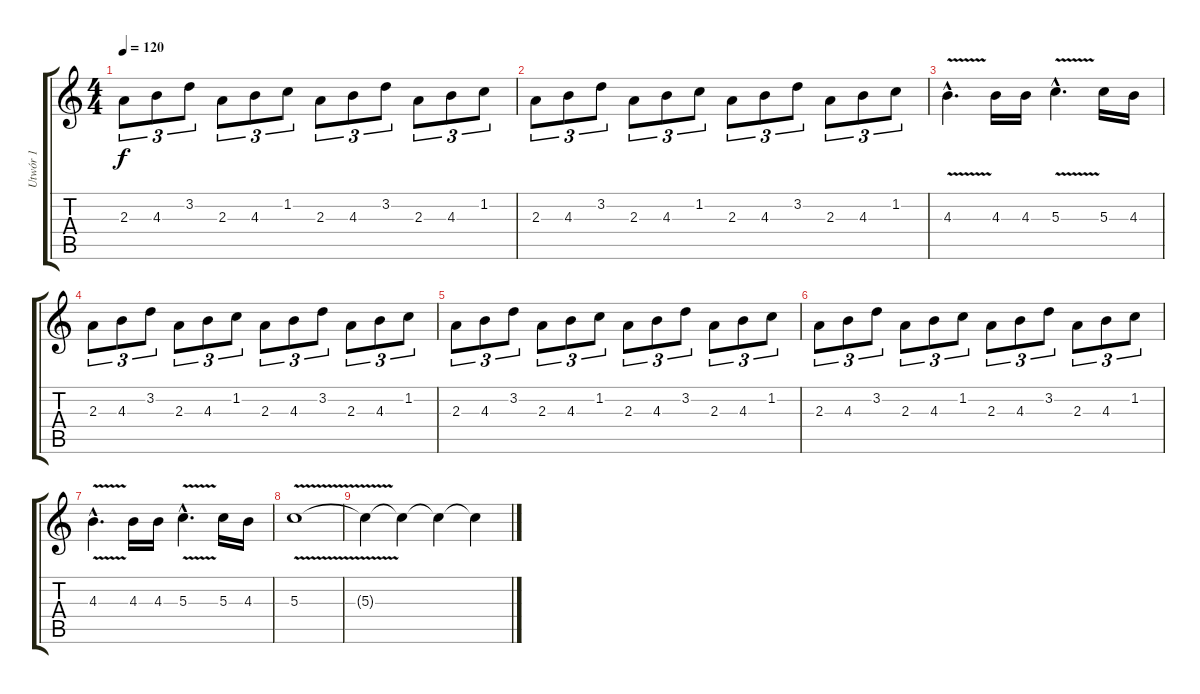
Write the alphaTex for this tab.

\track ("Utwór 1" "Utwór 1") {instrument distortionguitar}
\staff {score tabs}
\tuning (E4 B3 G3 D3 A2 E2) {hide}
\ts (4 4)
\tempo 120
\clef g2
\ks c
2.3.8{tu (3 2) dy f} 4.3.8{tu (3 2)} 3.2.8{tu (3 2)} 2.3.8{tu (3 2)} 4.3.8{tu (3 2)} 1.2.8{tu (3 2)} 2.3.8{tu (3 2)} 4.3.8{tu (3 2)} 3.2.8{tu (3 2)} 2.3.8{tu (3 2)} 4.3.8{tu (3 2)} 1.2.8{tu (3 2)} |
2.3.8{tu (3 2)} 4.3.8{tu (3 2)} 3.2.8{tu (3 2)} 2.3.8{tu (3 2)} 4.3.8{tu (3 2)} 1.2.8{tu (3 2)} 2.3.8{tu (3 2)} 4.3.8{tu (3 2)} 3.2.8{tu (3 2)} 2.3.8{tu (3 2)} 4.3.8{tu (3 2)} 1.2.8{tu (3 2)} |
4.3{v hac}.4{d} 4.3.16 4.3.16 5.3{v hac}.4{d} 5.3.16 4.3.16 |
2.3.8{tu (3 2)} 4.3.8{tu (3 2)} 3.2.8{tu (3 2)} 2.3.8{tu (3 2)} 4.3.8{tu (3 2)} 1.2.8{tu (3 2)} 2.3.8{tu (3 2)} 4.3.8{tu (3 2)} 3.2.8{tu (3 2)} 2.3.8{tu (3 2)} 4.3.8{tu (3 2)} 1.2.8{tu (3 2)} |
2.3.8{tu (3 2)} 4.3.8{tu (3 2)} 3.2.8{tu (3 2)} 2.3.8{tu (3 2)} 4.3.8{tu (3 2)} 1.2.8{tu (3 2)} 2.3.8{tu (3 2)} 4.3.8{tu (3 2)} 3.2.8{tu (3 2)} 2.3.8{tu (3 2)} 4.3.8{tu (3 2)} 1.2.8{tu (3 2)} |
2.3.8{tu (3 2)} 4.3.8{tu (3 2)} 3.2.8{tu (3 2)} 2.3.8{tu (3 2)} 4.3.8{tu (3 2)} 1.2.8{tu (3 2)} 2.3.8{tu (3 2)} 4.3.8{tu (3 2)} 3.2.8{tu (3 2)} 2.3.8{tu (3 2)} 4.3.8{tu (3 2)} 1.2.8{tu (3 2)} |
4.3{v hac}.4{d} 4.3.16 4.3.16 5.3{v hac}.4{d} 5.3.16 4.3.16 |
5.3{v}.1 |
5.3{t}.4{volume 10} 5.3{t}.4{volume 8} 5.3{t}.4{volume 5} 5.3{t}.4{volume 2}
